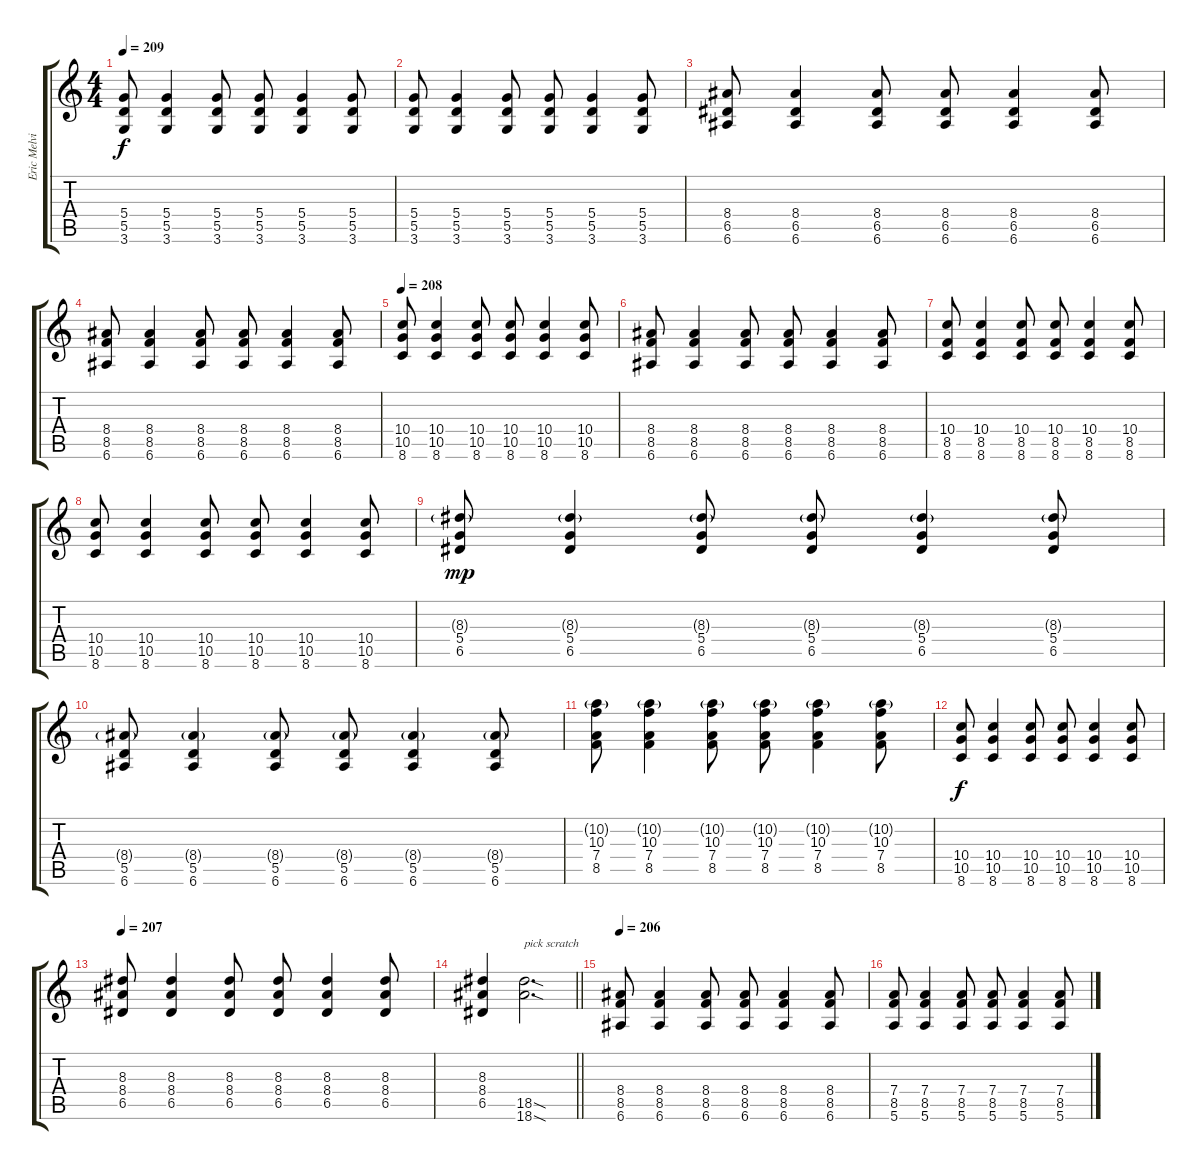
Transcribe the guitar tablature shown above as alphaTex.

\track ("Eric Melvin" "Eric Melvi") {instrument distortionguitar}
\staff {score tabs}
\tuning (E4 B3 G3 D3 A2 E2) {hide}
\ts (4 4)
\tempo 209
\clef g2
\ks c
(5.4 5.5 3.6).8{dy f} (5.4 5.5 3.6).4 (5.4 5.5 3.6).8 (5.4 5.5 3.6).8 (5.4 5.5 3.6).4 (5.4 5.5 3.6).8 |
(5.4 5.5 3.6).8 (5.4 5.5 3.6).4 (5.4 5.5 3.6).8 (5.4 5.5 3.6).8 (5.4 5.5 3.6).4 (5.4 5.5 3.6).8 |
(8.4 6.5 6.6).8 (8.4 6.5 6.6).4 (8.4 6.5 6.6).8 (8.4 6.5 6.6).8 (8.4 6.5 6.6).4 (8.4 6.5 6.6).8 |
(8.4 8.5 6.6).8 (8.4 8.5 6.6).4 (8.4 8.5 6.6).8 (8.4 8.5 6.6).8 (8.4 8.5 6.6).4 (8.4 8.5 6.6).8 |
\tempo 208
(10.4 10.5 8.6).8 (10.4 10.5 8.6).4 (10.4 10.5 8.6).8 (10.4 10.5 8.6).8 (10.4 10.5 8.6).4 (10.4 10.5 8.6).8 |
(8.4 8.5 6.6).8 (8.4 8.5 6.6).4 (8.4 8.5 6.6).8 (8.4 8.5 6.6).8 (8.4 8.5 6.6).4 (8.4 8.5 6.6).8 |
(10.4 8.5 8.6).8 (10.4 8.5 8.6).4 (10.4 8.5 8.6).8 (10.4 8.5 8.6).8 (10.4 8.5 8.6).4 (10.4 8.5 8.6).8 |
(10.4 10.5 8.6).8 (10.4 10.5 8.6).4 (10.4 10.5 8.6).8 (10.4 10.5 8.6).8 (10.4 10.5 8.6).4 (10.4 10.5 8.6).8 |
(8.3{g} 5.4 6.5).8{dy mp} (8.3{g} 5.4 6.5).4 (8.3{g} 5.4 6.5).8 (8.3{g} 5.4 6.5).8 (8.3{g} 5.4 6.5).4 (8.3{g} 5.4 6.5).8 |
(8.4{g} 5.5 6.6).8 (8.4{g} 5.5 6.6).4 (8.4{g} 5.5 6.6).8 (8.4{g} 5.5 6.6).8 (8.4{g} 5.5 6.6).4 (8.4{g} 5.5 6.6).8 |
(10.2{g} 10.3 7.4 8.5).8 (10.2{g} 10.3 7.4 8.5).4 (10.2{g} 10.3 7.4 8.5).8 (10.2{g} 10.3 7.4 8.5).8 (10.2{g} 10.3 7.4 8.5).4 (10.2{g} 10.3 7.4 8.5).8 |
(10.4 10.5 8.6).8{dy f} (10.4 10.5 8.6).4 (10.4 10.5 8.6).8 (10.4 10.5 8.6).8 (10.4 10.5 8.6).4 (10.4 10.5 8.6).8 |
\tempo 207
(8.3 8.4 6.5).8 (8.3 8.4 6.5).4 (8.3 8.4 6.5).8 (8.3 8.4 6.5).8 (8.3 8.4 6.5).4 (8.3 8.4 6.5).8 |
\barLineRight lightlight
(8.3 8.4 6.5).4 (18.5{sod} 18.6{sod}).2{d txt "pick scratch"} |
\section ("" "")
\tempo 206
(8.4 8.5 6.6).8 (8.4 8.5 6.6).4 (8.4 8.5 6.6).8 (8.4 8.5 6.6).8 (8.4 8.5 6.6).4 (8.4 8.5 6.6).8 |
(7.4 8.5 5.6).8 (7.4 8.5 5.6).4 (7.4 8.5 5.6).8 (7.4 8.5 5.6).8 (7.4 8.5 5.6).4 (7.4 8.5 5.6).8
